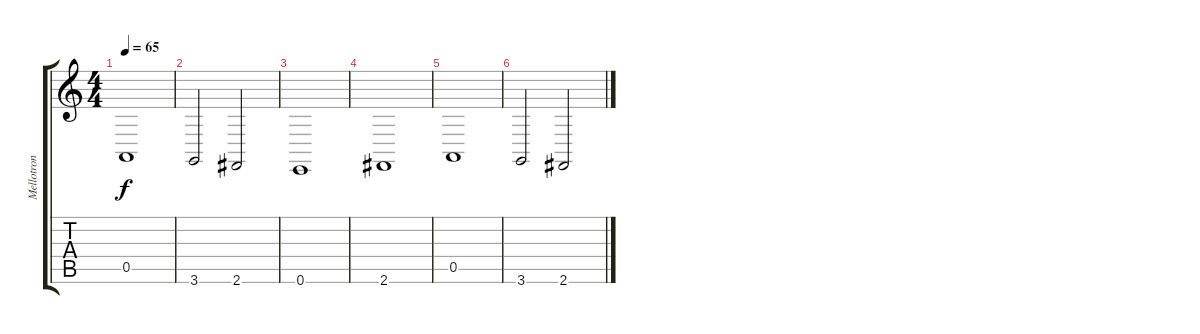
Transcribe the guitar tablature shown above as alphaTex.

\track ("Mellotron Strings II (Ian McDonald)" "Mellotron ") {instrument stringensemble1}
\staff {score tabs}
\tuning (E4 B3 G3 D3 A2 E2) {hide}
\ts (4 4)
\tempo 65
\clef g2
\ks c
0.5.1{dy f} |
3.6.2 2.6.2 |
0.6.1 |
2.6.1 |
0.5.1 |
3.6.2 2.6.2
